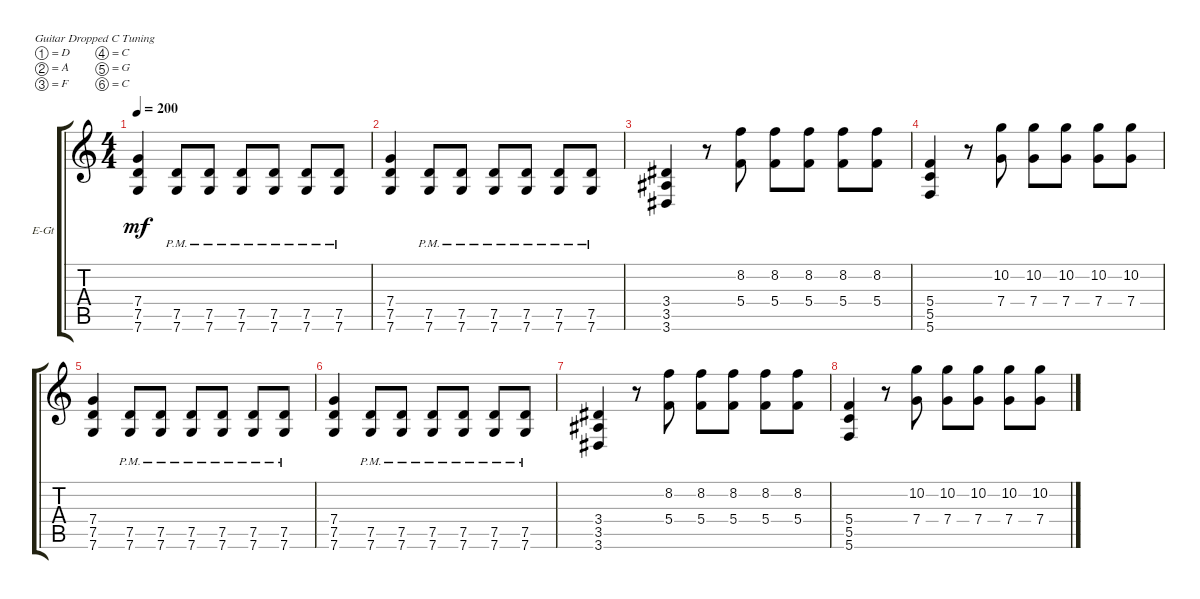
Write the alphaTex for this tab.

\defaultSystemsLayout 4
\bracketExtendMode groupsimilarinstruments
\firstSystemTrackNameOrientation horizontal
\otherSystemsTrackNameOrientation horizontal
\track ("Rhythm Guitar" "E-Gt") {instrument distortionguitar}
\staff {score tabs}
\tuning (D4 A3 F3 C3 G2 C2)
\ts (4 4)
\tempo 200
\clef g2
\ks c
(7.6 7.5 7.4).4{dy mf} (7.6{pm} 7.5{pm}).8 (7.6{pm} 7.5{pm}).8 (7.6{pm} 7.5{pm}).8 (7.6{pm} 7.5{pm}).8 (7.6{pm} 7.5{pm}).8 (7.6{pm} 7.5{pm}).8 |
(7.6 7.5 7.4).4 (7.6{pm} 7.5{pm}).8 (7.6{pm} 7.5{pm}).8 (7.6{pm} 7.5{pm}).8 (7.6{pm} 7.5{pm}).8 (7.6{pm} 7.5{pm}).8 (7.6{pm} 7.5{pm}).8 |
(3.6 3.5 3.4).4 r.8 (5.4 8.2).8 (5.4 8.2).8 (5.4 8.2).8 (5.4 8.2).8 (5.4 8.2).8 |
(5.6 5.5 5.4).4 r.8 (7.4 10.2).8 (7.4 10.2).8 (7.4 10.2).8 (7.4 10.2).8 (7.4 10.2).8 |
(7.6 7.5 7.4).4 (7.6{pm} 7.5{pm}).8 (7.6{pm} 7.5{pm}).8 (7.6{pm} 7.5{pm}).8 (7.6{pm} 7.5{pm}).8 (7.6{pm} 7.5{pm}).8 (7.6{pm} 7.5{pm}).8 |
(7.6 7.5 7.4).4 (7.6{pm} 7.5{pm}).8 (7.6{pm} 7.5{pm}).8 (7.6{pm} 7.5{pm}).8 (7.6{pm} 7.5{pm}).8 (7.6{pm} 7.5{pm}).8 (7.6{pm} 7.5{pm}).8 |
(3.6 3.5 3.4).4 r.8 (5.4 8.2).8 (5.4 8.2).8 (5.4 8.2).8 (5.4 8.2).8 (5.4 8.2).8 |
(5.6 5.5 5.4).4 r.8 (7.4 10.2).8 (7.4 10.2).8 (7.4 10.2).8 (7.4 10.2).8 (7.4 10.2).8
